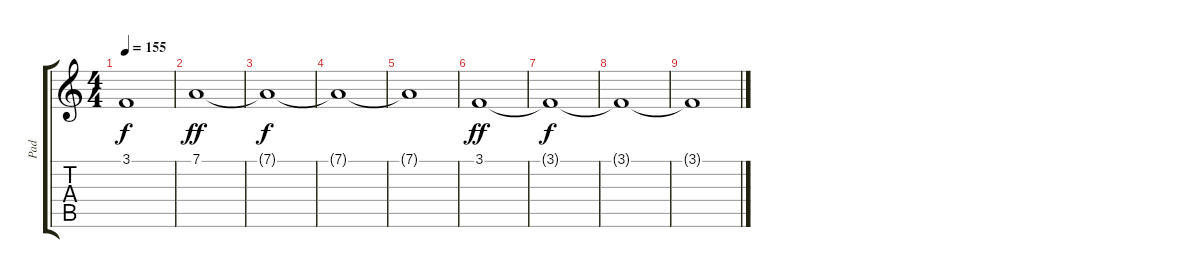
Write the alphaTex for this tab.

\track ("Pad" "Pad") {instrument pad2warm}
\staff {score tabs}
\tuning (D4 A3 F3 C3 G2 D2) {hide}
\ts (4 4)
\tempo 155
\clef g2
\ks c
3.1{t}.1{dy f} |
7.1.1{dy ff} |
7.1{t}.1{dy f} |
7.1{t}.1 |
7.1{t}.1 |
3.1.1{dy ff} |
3.1{t}.1{dy f} |
3.1{t}.1 |
3.1{t}.1
